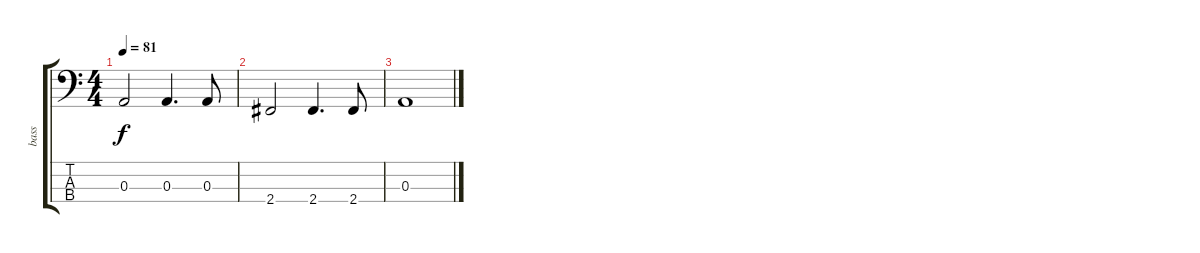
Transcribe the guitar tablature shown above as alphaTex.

\track ("bass" "bass") {instrument electricbasspick}
\staff {score tabs}
\tuning (G2 D2 A1 E1) {hide}
\ts (4 4)
\tempo 81
\clef f4
\ks c
0.3.2{dy f} 0.3.4{d} 0.3.8 |
2.4.2 2.4.4{d} 2.4.8 |
0.3.1
